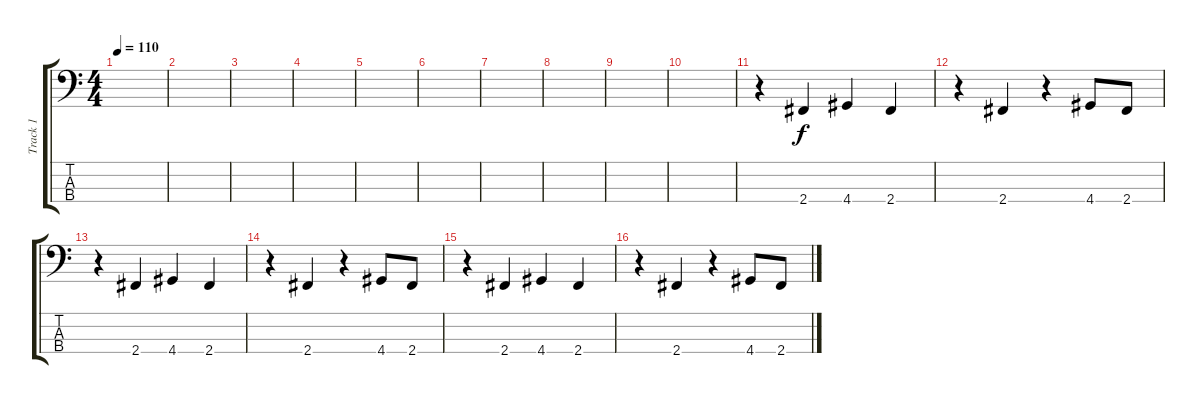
\track ("Track 1" "Track 1") {instrument electricbasspick}
\staff {score tabs}
\tuning (G2 D2 A1 E1) {hide}
\ts (4 4)
\tempo 110
\clef f4
\ks c
|
|
|
|
|
|
|
|
|
|
r.4 2.4.4 4.4.4 2.4.4 |
r.4 2.4.4 r.4 4.4.8 2.4.8 |
r.4 2.4.4 4.4.4 2.4.4 |
r.4 2.4.4 r.4 4.4.8 2.4.8 |
r.4 2.4.4 4.4.4 2.4.4 |
r.4 2.4.4 r.4 4.4.8 2.4.8
